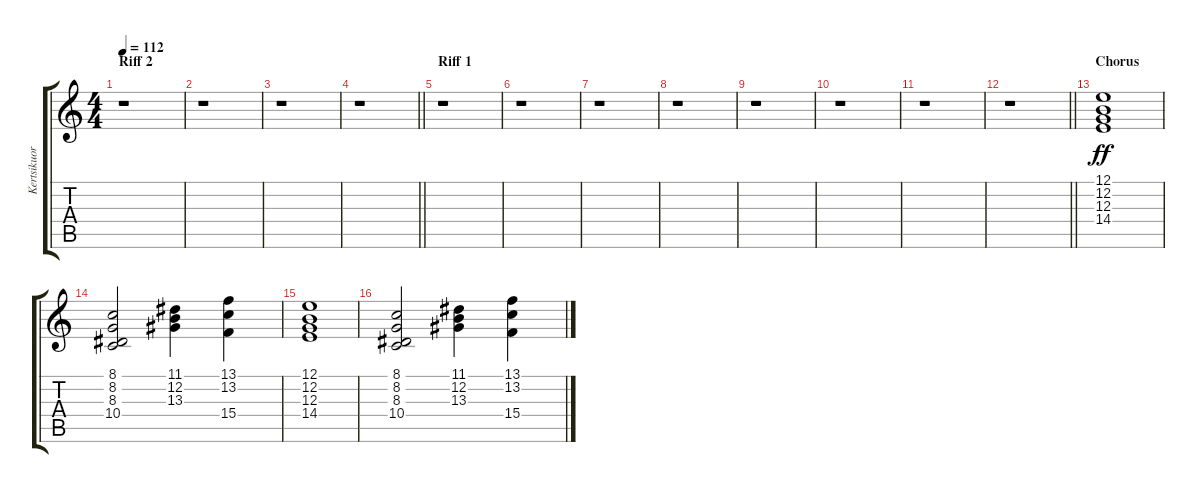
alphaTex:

\track ("Kertsikuoro" "Kertsikuor") {instrument voiceoohs}
\staff {score tabs}
\tuning (E4 B3 G3 D3 A2 E2) {hide}
\ts (4 4)
\section ("" "Riff 2")
\tempo 112
\clef g2
\ks c
r.1{dy ff} |
r.1 |
r.1 |
\barLineRight lightlight
r.1 |
\section ("" "Riff 1")
r.1 |
r.1 |
r.1 |
r.1 |
r.1 |
r.1 |
r.1 |
\barLineRight lightlight
r.1 |
\section ("" "Chorus")
(12.1 12.2 12.3 14.4).1 |
(8.1 8.2 8.3 10.4).2 (11.1 12.2 13.3).4 (13.1 13.2 15.4).4 |
(12.1 12.2 12.3 14.4).1 |
(8.1 8.2 8.3 10.4).2 (11.1 12.2 13.3).4 (13.1 13.2 15.4).4
